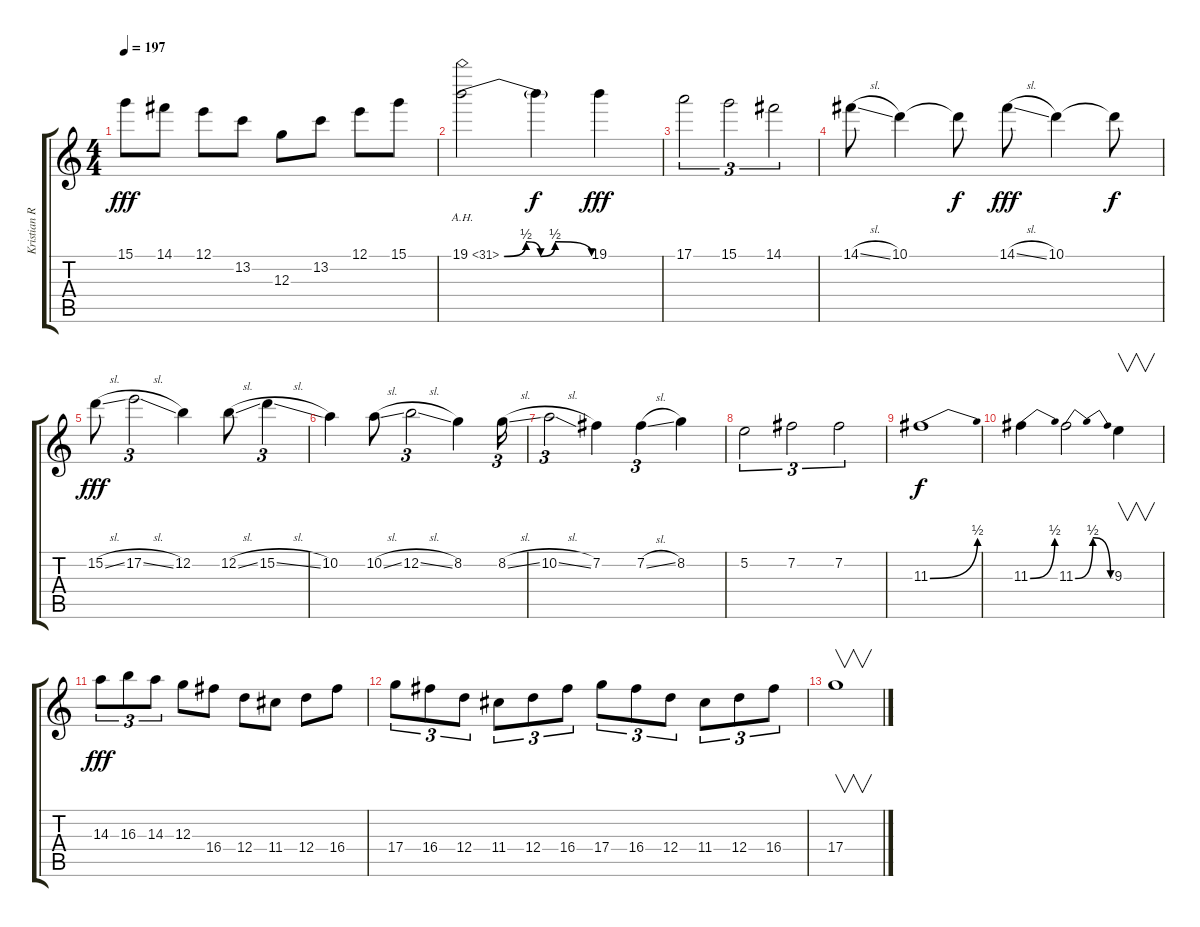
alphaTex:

\track ("Kristian Ranta" "Kristian R") {instrument overdrivenguitar}
\staff {score tabs}
\tuning (E4 B3 G3 D3 A2 E2) {hide}
\ts (4 4)
\tempo 197
\clef g2
\ks c
15.1.8{dy fff balance 8} 14.1.8 12.1.8 13.2.8 12.3.8 13.2.8 12.1.8 15.1.8 |
19.1{be (custom 0 0 15 2 25 0 35 2 60 0) ah 12}.2 19.1{t}.4{dy f} 19.1.4{dy fff} |
17.1.2{tu (3 2)} 15.1.2{tu (3 2)} 14.1.2{tu (3 2)} |
14.1{sl}.8 10.1.4 10.1{t}.8{dy f} 14.1{sl}.8{dy fff} 10.1.4 10.1{t}.8{dy f} |
15.2{sl}.8{dy fff balance 16} 17.2{sl}.2{tu (3 2)} 12.2.4 12.2{sl}.8{balance 0} 15.2{sl}.4{tu (3 2)} |
10.2.4 10.2{sl}.8{balance 16} 12.2{sl}.2{tu (3 2)} 8.2.4 8.2{sl}.16{tu (3 2) balance 0} |
10.2{sl}.2{tu (3 2)} 7.2.4 7.2{sl}.4{tu (3 2) balance 8} 8.2.4 |
5.2.2{tu (3 2)} 7.2.2{tu (3 2)} 7.2.2{tu (3 2)} |
11.3{be (bend 0 0 60 2)}.1{dy f} |
11.3{be (bend 0 0 60 2)}.4 11.3{be (bendrelease 0 0 30 2 30 2 60 0)}.2 9.3.4{v} |
14.3.8{tu (3 2) dy fff} 16.3.8{tu (3 2)} 14.3.8{tu (3 2)} 12.3.8 16.4.8 12.4.8 11.4.8 12.4.8 16.4.8 |
17.4.8{tu (3 2)} 16.4.8{tu (3 2)} 12.4.8{tu (3 2)} 11.4.8{tu (3 2)} 12.4.8{tu (3 2)} 16.4.8{tu (3 2)} 17.4.8{tu (3 2)} 16.4.8{tu (3 2)} 12.4.8{tu (3 2)} 11.4.8{tu (3 2)} 12.4.8{tu (3 2)} 16.4.8{tu (3 2)} |
17.4.1{v}
